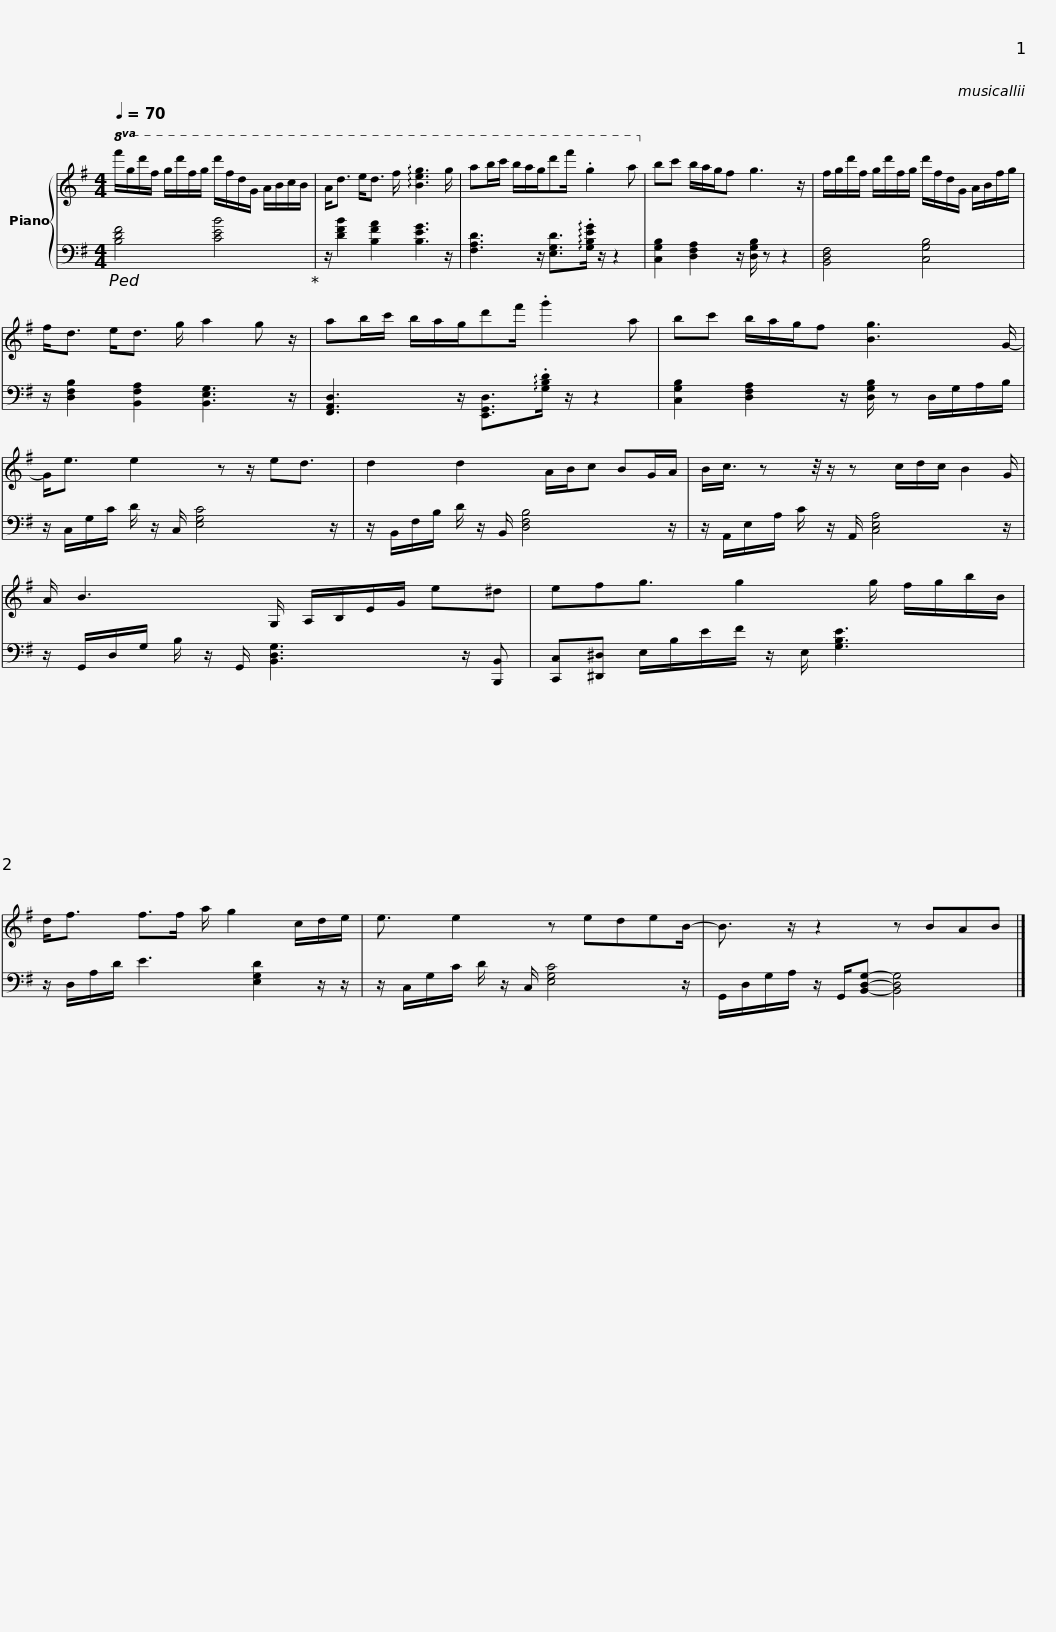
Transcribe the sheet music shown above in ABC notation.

X:1
%%score { 1 | 2 }
L:1/8
Q:1/4=70
M:4/4
I:linebreak $
K:G
V:1 treble
V:2 bass
V:1
!8va(! f'/g'/d''/f'/ g'/d''/f'/g'/ d''/f'/d'/g/ a/b/c'/b/ | a<d' e'<d' f'/ !arpeggio![be'g']3 g'/ | a'b'/c''/ b'/a'/g'/d''f''/ .g'2 a'!8va)! |$ bc' b/a/g/f g3 z/ | f/g/d'/f/ g/d'/f/g/ d'/f/d/G/ A/B/f/g/ | %5
 f<d e<d g/ a2 g z/ |$ ab/c'/ b/a/g/d'f'/ .g'2 a | bc' b/a/g/f [Bg]3 G/- | G<e e2 z z/ ed3/2 |$ d2 d2 A/B/c BG/A/ | %10
 B/c3/4 z z/4 z/ z c/d/c/ B2 G/ |$ A/ B3 G,/ A,/B,/E/G/ e^d | efg3/2 g2 g/ f/g/b/B/ | d<f f>f a/ g2 c/d/e/ |$ e3/2 e2 z edeB/- | %15
 B3/2 z/ z2 z BAB |] %16
V:2
!ped! [B,DF]4 [CEB]4!ped-up! | z/ [DFB]2 [B,FA]2 [B,EG]3 z/ | [F,A,D]3 z/ [E,G,D]>!arpeggio!.[G,B,EG] z/ z2 |$ [C,G,B,]2 [D,F,A,]2 z/ [D,G,B,]/ z z2 | [B,,D,F,]4 [C,G,B,]4 | %5
 z/ [D,F,B,]2 [B,,F,A,]2 [B,,E,G,]3 z/ |$ [F,,A,,D,]3 z/ [E,,G,,D,]>!arpeggio!.[G,B,D] z/ z2 | [C,G,B,]2 [D,F,A,]2 z/ [D,G,B,]/ z D,/G,/A,/B,/ | z/ C,/G,/C/ D/ z/ C,/ [E,G,C]4 z/ |$ z/ B,,/F,/B,/ D/ z/ B,,/ [D,F,B,]4 z/ | %10
 z/ A,,/E,/A,/ C/ z/ A,,/ [C,E,A,]4 z/ |$ z/ G,,/D,/G,/ B,/ z/ G,,/ [B,,D,G,]3 z/ [B,,,B,,] | [C,,C,][^D,,^D,] E,/B,/E/F/ z/ E,/ [G,B,E]3 | z/ D,/A,/D/ E3 [E,G,D]2 z/ z/ |$ z/ C,/G,/C/ D/ z/ C,/ [E,G,C]4 z/ | %15
 G,,/D,/G,/A,/ z/ G,,/[B,,D,G,]- [B,,D,G,]4 |] %16
